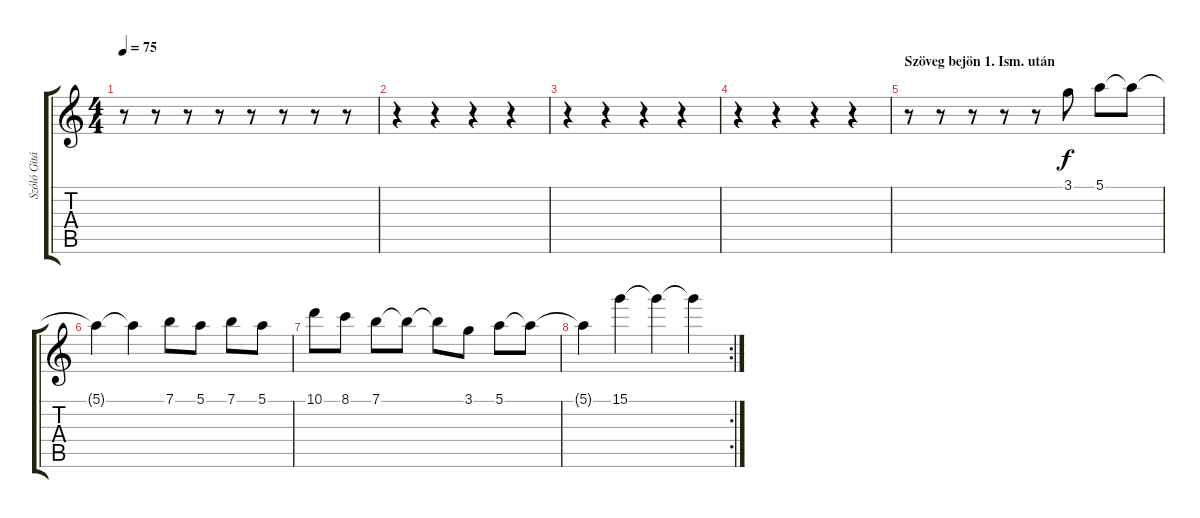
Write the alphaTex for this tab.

\track ("Szóló Gitár" "Szóló Gitá") {instrument distortionguitar}
\staff {score tabs}
\tuning (E4 B3 G3 D3 A2 E2) {hide}
\ts (4 4)
\tempo 75
\clef g2
\ks c
r.8{dy f instrument distortionguitar} r.8 r.8 r.8 r.8 r.8 r.8 r.8 |
r.4 r.4 r.4 r.4 |
r.4 r.4 r.4 r.4 |
r.4 r.4 r.4 r.4 |
\section ("" "Szöveg bejön 1. Ism. után")
r.8 r.8 r.8 r.8 r.8 3.1.8 5.1.8 5.1{t}.8 |
5.1{t}.4 5.1{t}.4 7.1.8 5.1.8 7.1.8 5.1.8 |
10.1.8 8.1.8 7.1.8 7.1{t}.8 7.1{t}.8 3.1.8 5.1.8 5.1{t}.8 |
\rc 2
5.1{t}.4 15.1.4 15.1{t}.4 15.1{t}.4
